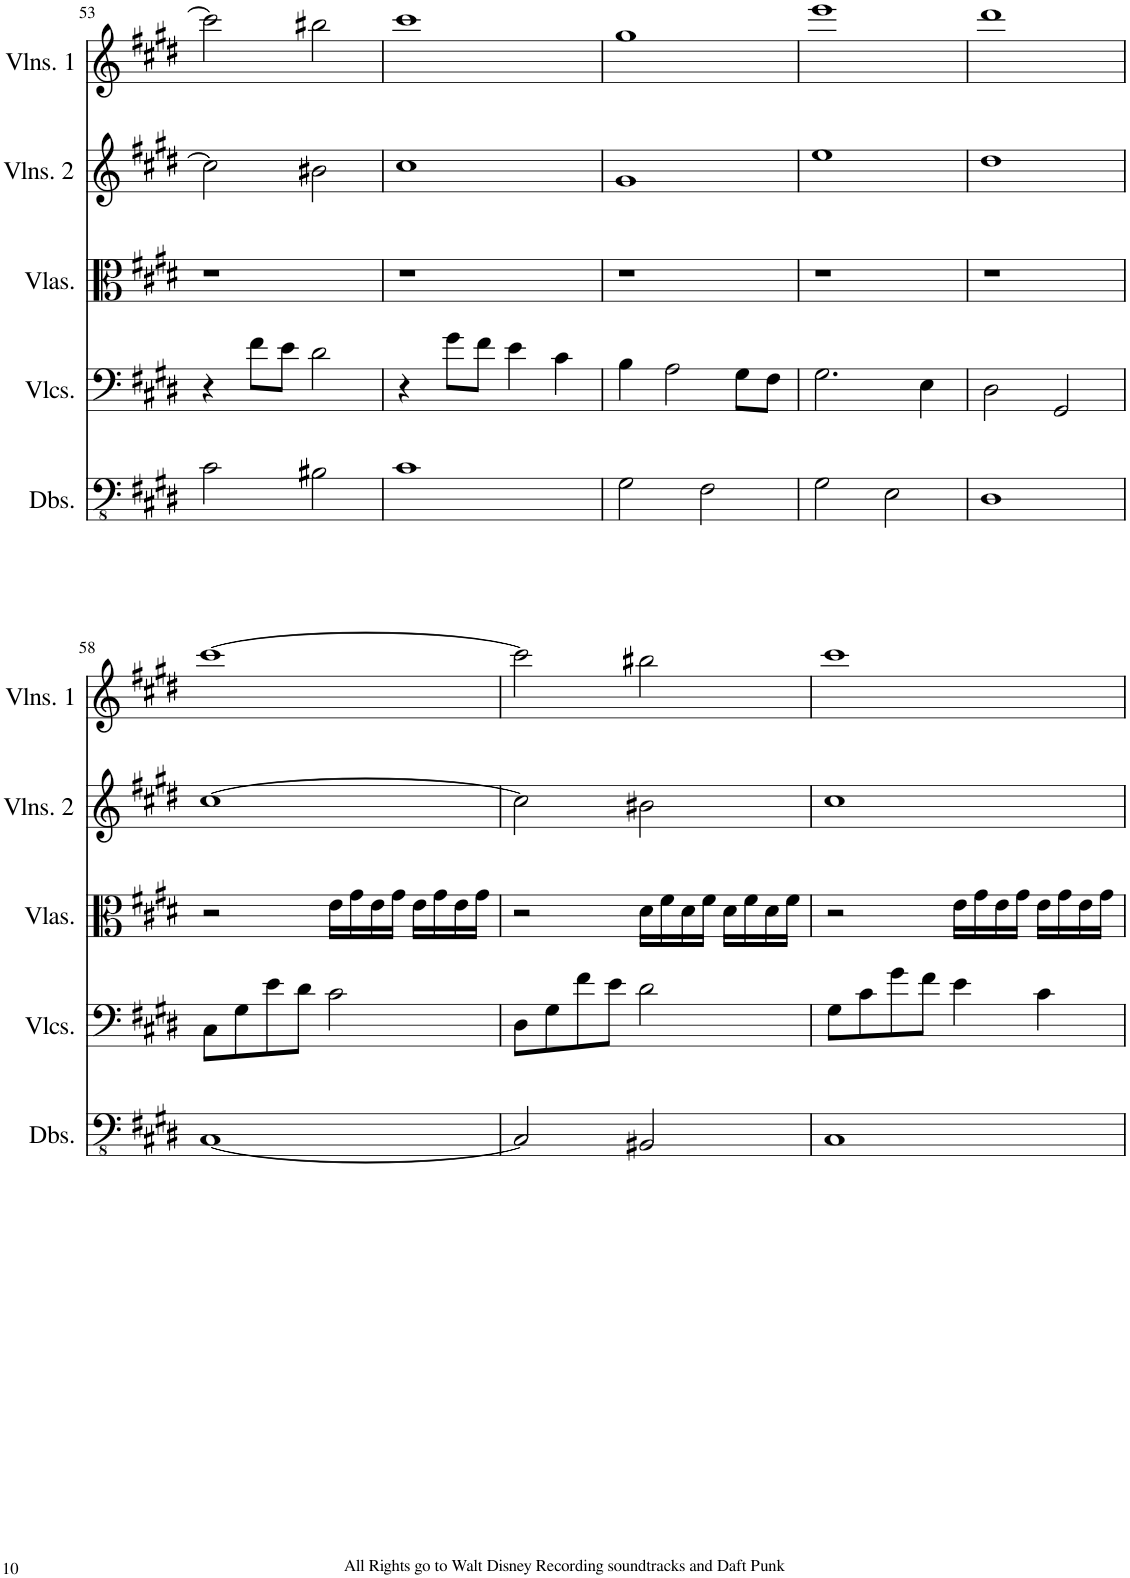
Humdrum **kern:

**kern	**kern	**kern	**kern	**kern
*part5	*part4	*part3	*part2	*part1
*staff5	*staff4	*staff3	*staff2	*staff1
*I"Double Basses	*I"Violoncellos	*I"Violas	*I"Violins 2	*I"Violins 1
*I'Dbs.	*I'Vlcs.	*I'Vlas.	*I'Vlns. 2	*I'Vlns. 1
!!LO:PB:g=z
*clefFv4	*clefF4	*clefC3	*clefG2	*clefG2
*k[f#c#g#d#]	*k[f#c#g#d#]	*k[f#c#g#d#]	*k[f#c#g#d#]	*k[f#c#g#d#]
*M4/4	*M4/4	*M4/4	*M4/4	*M4/4
=53	=53	=53	=53	=53
2C#\	4r	1r	2cc#\]	2ccc#\]
.	8f#\L	.	.	.
.	8e\J	.	.	.
2BB#X\	2d#\	.	2b#X\	2bb#X\
=54	=54	=54	=54	=54
1C#	4r	1r	1cc#	1ccc#
.	8g#\L	.	.	.
.	8f#\J	.	.	.
.	4e\	.	.	.
.	4c#\	.	.	.
=55	=55	=55	=55	=55
2GG#\	4B\	1r	1g#	1gg#
.	2A\	.	.	.
2FF#\	.	.	.	.
.	8G#\L	.	.	.
.	8F#\J	.	.	.
=56	=56	=56	=56	=56
2GG#\	2.G#\	1r	1ee	1eee
2EE\	.	.	.	.
.	4E\	.	.	.
=57	=57	=57	=57	=57
1DD#	2D#\	1r	1dd#	1ddd#
.	2GG#/	.	.	.
!!LO:LB:g=z
=58	=58	=58	=58	=58
[1CC#	8C#\L	2r	[1cc#	[1ccc#
.	8G#\	.	.	.
.	8e\	.	.	.
.	8d#\J	.	.	.
.	2c#\	16e\LL	.	.
.	.	16g#\	.	.
.	.	16e\	.	.
.	.	16g#\JJ	.	.
.	.	16e\LL	.	.
.	.	16g#\	.	.
.	.	16e\	.	.
.	.	16g#\JJ	.	.
=59	=59	=59	=59	=59
2CC#/]	8D#\L	2r	2cc#\]	2ccc#\]
.	8G#\	.	.	.
.	8f#\	.	.	.
.	8e\J	.	.	.
2BBB#X/	2d#\	16d#\LL	2b#X\	2bb#X\
.	.	16f#\	.	.
.	.	16d#\	.	.
.	.	16f#\JJ	.	.
.	.	16d#\LL	.	.
.	.	16f#\	.	.
.	.	16d#\	.	.
.	.	16f#\JJ	.	.
=60	=60	=60	=60	=60
1CC#	8G#\L	2r	1cc#	1ccc#
.	8c#\	.	.	.
.	8g#\	.	.	.
.	8f#\J	.	.	.
.	4e\	16e\LL	.	.
.	.	16g#\	.	.
.	.	16e\	.	.
.	.	16g#\JJ	.	.
.	4c#\	16e\LL	.	.
.	.	16g#\	.	.
.	.	16e\	.	.
.	.	16g#\JJ	.	.
=	=	=	=	=
*-	*-	*-	*-	*-
